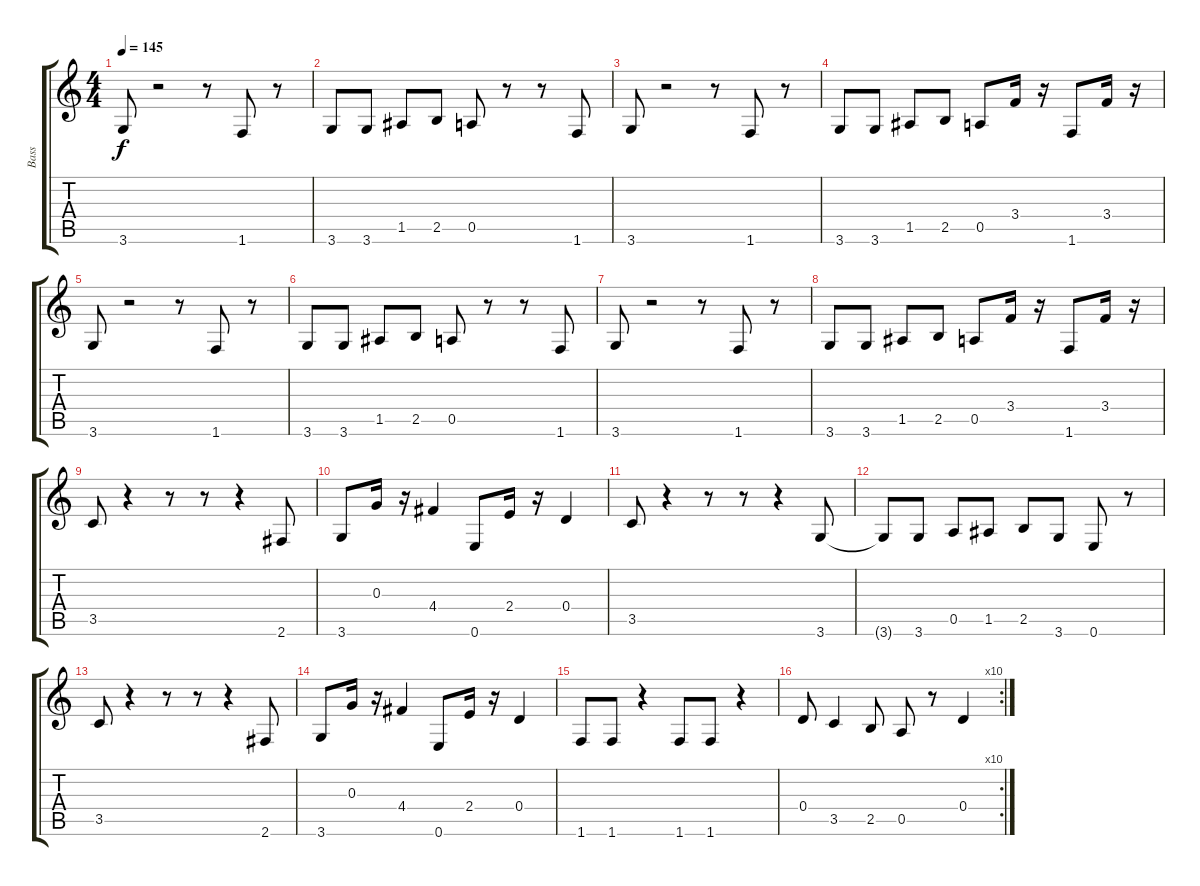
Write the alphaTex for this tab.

\track ("Bass" "Bass") {instrument electricbassfinger}
\staff {score tabs}
\tuning (E4 B3 G3 D3 A2 E2) {hide}
\ts (4 4)
\tempo 145
\clef g2
\ks c
3.6.8{dy f volume 16 balance 10 instrument electricbasspick} r.2 r.8 1.6.8 r.8 |
3.6.8 3.6.8 1.5.8 2.5.8 0.5.8 r.8 r.8 1.6.8 |
3.6.8 r.2 r.8 1.6.8 r.8 |
3.6.8 3.6.8 1.5.8 2.5.8 0.5.8 3.4.16 r.16 1.6.8 3.4.16 r.16 |
3.6.8 r.2 r.8 1.6.8 r.8 |
3.6.8 3.6.8 1.5.8 2.5.8 0.5.8 r.8 r.8 1.6.8 |
3.6.8 r.2 r.8 1.6.8 r.8 |
3.6.8 3.6.8 1.5.8 2.5.8 0.5.8 3.4.16 r.16 1.6.8 3.4.16 r.16 |
3.5.8 r.4 r.8 r.8 r.4 2.6.8 |
3.6.8 0.3.16 r.16 4.4.4 0.6.8 2.4.16 r.16 0.4.4 |
3.5.8 r.4 r.8 r.8 r.4 3.6.8 |
3.6{t}.8 3.6.8 0.5.8 1.5.8 2.5.8 3.6.8 0.6.8 r.8 |
3.5.8 r.4 r.8 r.8 r.4 2.6.8 |
3.6.8 0.3.16 r.16 4.4.4 0.6.8 2.4.16 r.16 0.4.4 |
1.6.8 1.6.8 r.4 1.6.8 1.6.8 r.4 |
\rc 10
0.4.8 3.5.4 2.5.8 0.5.8 r.8 0.4.4
